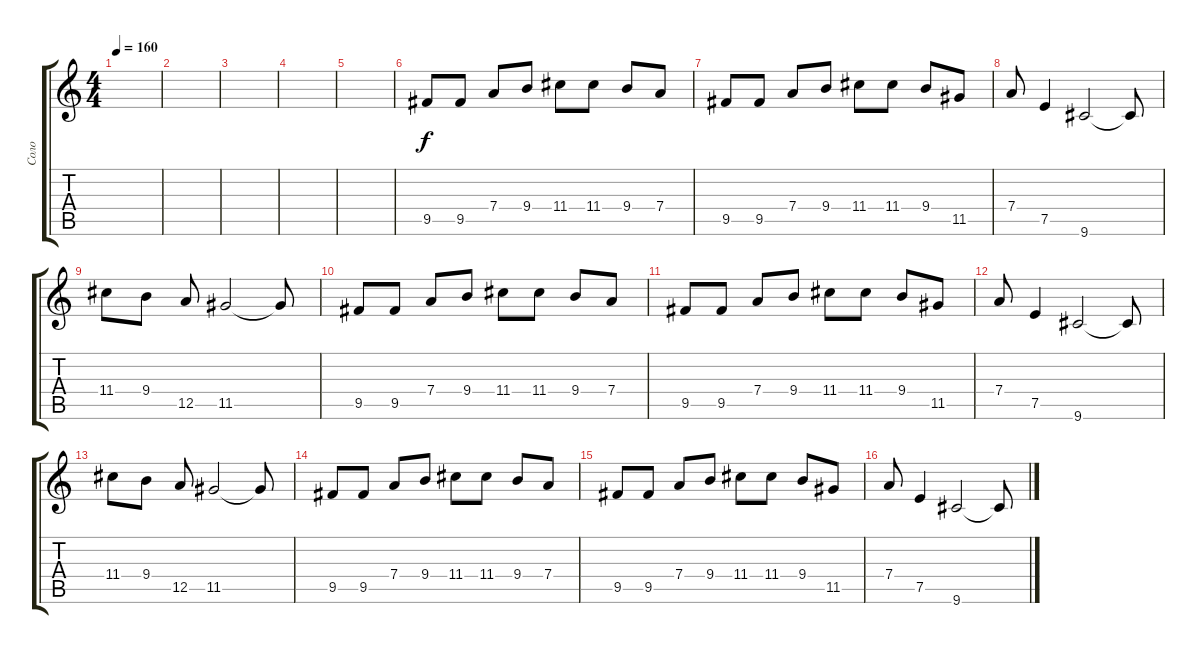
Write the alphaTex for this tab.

\track ("Соло" "Соло") {instrument overdrivenguitar}
\staff {score tabs}
\tuning (E4 B3 G3 D3 A2 E2) {hide}
\ts (4 4)
\tempo 160
\clef g2
\ks c
|
|
|
|
|
9.5.8 9.5.8 7.4.8 9.4.8 11.4.8 11.4.8 9.4.8 7.4.8 |
9.5.8 9.5.8 7.4.8 9.4.8 11.4.8 11.4.8 9.4.8 11.5.8 |
7.4.8 7.5.4 9.6.2 9.6{t}.8 |
11.4.8 9.4.8 12.5.8 11.5.2 11.5{t}.8 |
9.5.8 9.5.8 7.4.8 9.4.8 11.4.8 11.4.8 9.4.8 7.4.8 |
9.5.8 9.5.8 7.4.8 9.4.8 11.4.8 11.4.8 9.4.8 11.5.8 |
7.4.8 7.5.4 9.6.2 9.6{t}.8 |
11.4.8 9.4.8 12.5.8 11.5.2 11.5{t}.8 |
9.5.8 9.5.8 7.4.8 9.4.8 11.4.8 11.4.8 9.4.8 7.4.8 |
9.5.8 9.5.8 7.4.8 9.4.8 11.4.8 11.4.8 9.4.8 11.5.8 |
7.4.8 7.5.4 9.6.2 9.6{t}.8
